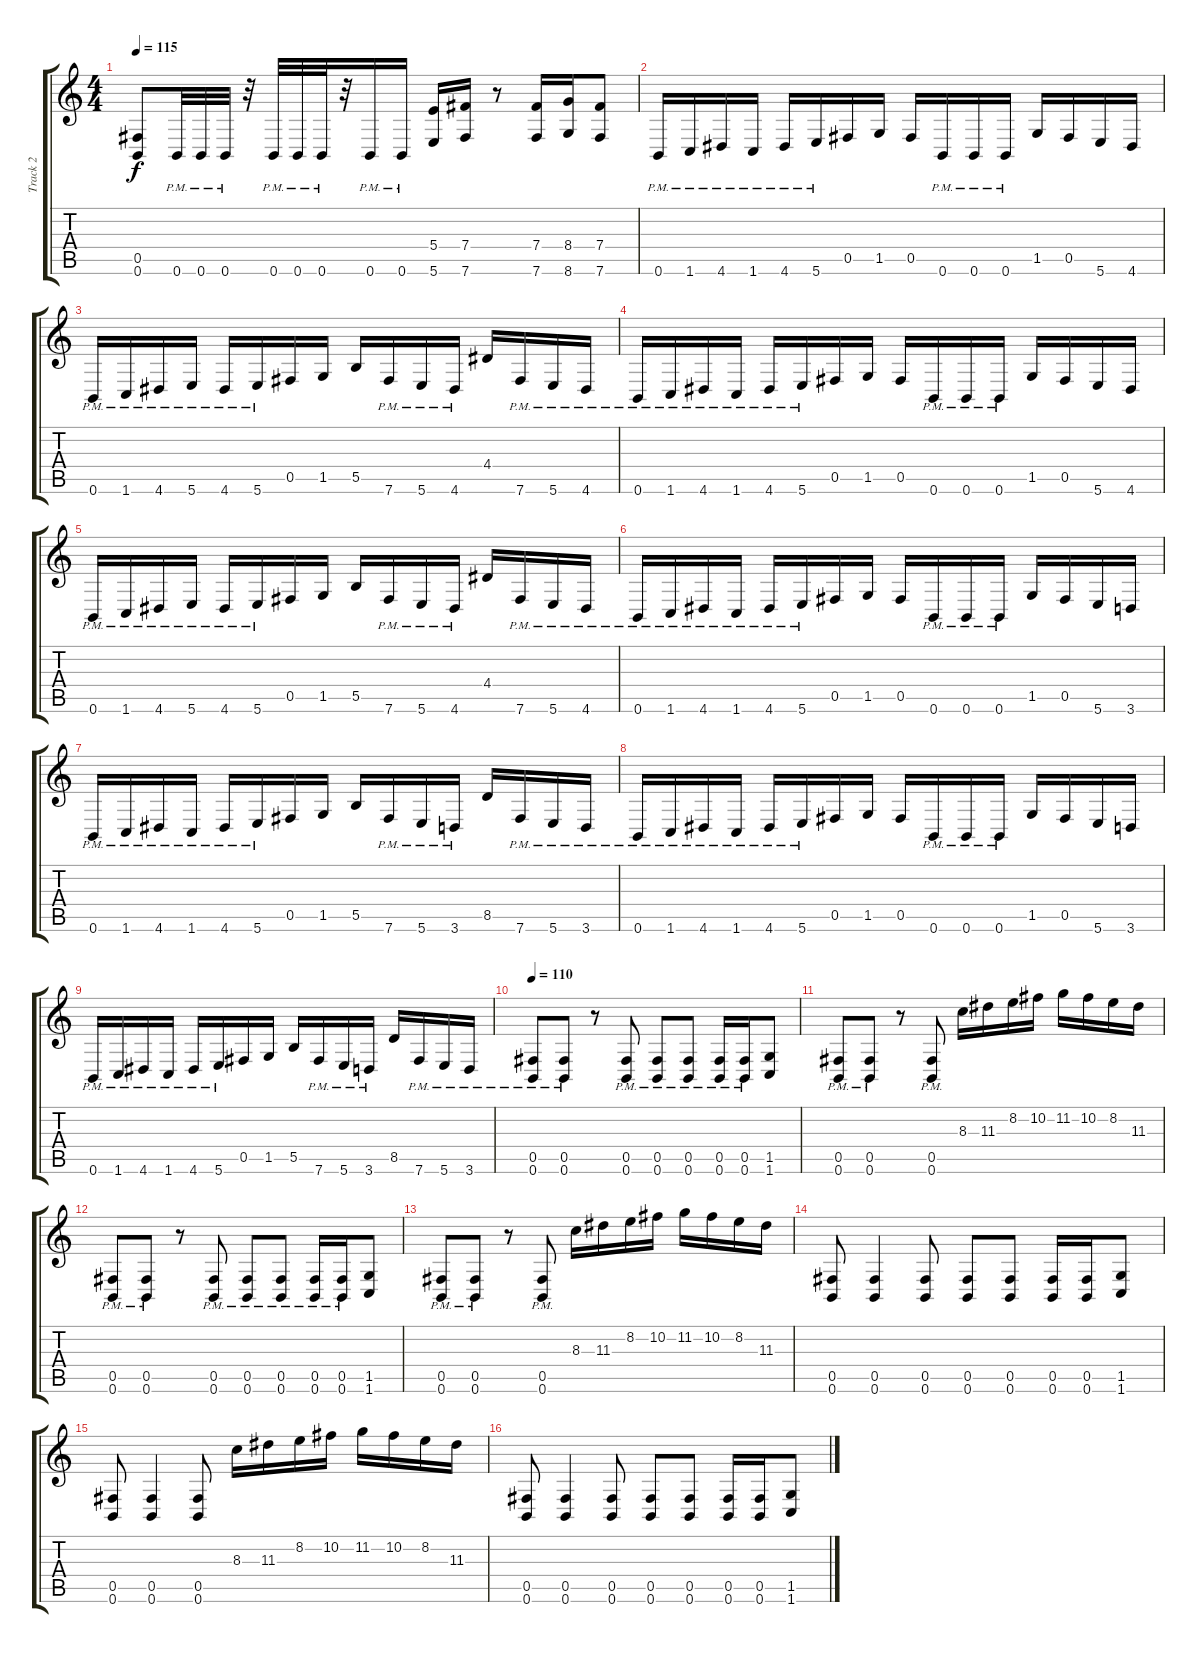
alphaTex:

\track ("Track 2" "Track 2") {instrument distortionguitar}
\staff {score tabs}
\tuning (Db4 Ab3 E3 B2 Gb2 B1) {hide}
\ts (4 4)
\tempo 115
\clef g2
\ks c
(0.5 0.6).8{dy f} 0.6{pm}.32 0.6{pm}.32 0.6{pm}.32 r.32 0.6{pm}.32 0.6{pm}.32 0.6{pm}.32 r.32 0.6{pm}.16 0.6{pm}.16 (5.4 5.6).16 (7.4 7.6).16 r.8 (7.4 7.6).16 (8.4 8.6).16 (7.4 7.6).8 |
0.6{pm}.16 1.6{pm}.16 4.6{pm}.16 1.6{pm}.16 4.6{pm}.16 5.6{pm}.16 0.5.16 1.5.16 0.5.16 0.6{pm}.16 0.6{pm}.16 0.6{pm}.16 1.5.16 0.5.16 5.6.16 4.6.16 |
0.6{pm}.16 1.6{pm}.16 4.6{pm}.16 5.6{pm}.16 4.6{pm}.16 5.6{pm}.16 0.5.16 1.5.16 5.5.16 7.6{pm}.16 5.6{pm}.16 4.6{pm}.16 4.4.16 7.6{pm}.16 5.6{pm}.16 4.6{pm}.16 |
0.6{pm}.16 1.6{pm}.16 4.6{pm}.16 1.6{pm}.16 4.6{pm}.16 5.6{pm}.16 0.5.16 1.5.16 0.5.16 0.6{pm}.16 0.6{pm}.16 0.6{pm}.16 1.5.16 0.5.16 5.6.16 4.6.16 |
0.6{pm}.16 1.6{pm}.16 4.6{pm}.16 5.6{pm}.16 4.6{pm}.16 5.6{pm}.16 0.5.16 1.5.16 5.5.16 7.6{pm}.16 5.6{pm}.16 4.6{pm}.16 4.4.16 7.6{pm}.16 5.6{pm}.16 4.6{pm}.16 |
0.6{pm}.16 1.6{pm}.16 4.6{pm}.16 1.6{pm}.16 4.6{pm}.16 5.6{pm}.16 0.5.16 1.5.16 0.5.16 0.6{pm}.16 0.6{pm}.16 0.6{pm}.16 1.5.16 0.5.16 5.6.16 3.6.16 |
0.6{pm}.16 1.6{pm}.16 4.6{pm}.16 1.6{pm}.16 4.6{pm}.16 5.6{pm}.16 0.5.16 1.5.16 5.5.16 7.6{pm}.16 5.6{pm}.16 3.6{pm}.16 8.5.16 7.6{pm}.16 5.6{pm}.16 3.6{pm}.16 |
0.6{pm}.16 1.6{pm}.16 4.6{pm}.16 1.6{pm}.16 4.6{pm}.16 5.6{pm}.16 0.5.16 1.5.16 0.5.16 0.6{pm}.16 0.6{pm}.16 0.6{pm}.16 1.5.16 0.5.16 5.6.16 3.6.16 |
0.6{pm}.16 1.6{pm}.16 4.6{pm}.16 1.6{pm}.16 4.6{pm}.16 5.6{pm}.16 0.5.16 1.5.16 5.5.16 7.6{pm}.16 5.6{pm}.16 3.6{pm}.16 8.5.16 7.6{pm}.16 5.6{pm}.16 3.6{pm}.16 |
\tempo 110
(0.5{pm} 0.6{pm}).8 (0.5{pm} 0.6{pm}).8 r.8 (0.5{pm} 0.6{pm}).8 (0.5{pm} 0.6{pm}).8 (0.5{pm} 0.6{pm}).8 (0.5{pm} 0.6{pm}).16 (0.5{pm} 0.6{pm}).16 (1.5 1.6).8 |
(0.5{pm} 0.6{pm}).8 (0.5{pm} 0.6{pm}).8 r.8 (0.5{pm} 0.6{pm}).8 8.3.16 11.3.16 8.2.16 10.2.16 11.2.16 10.2.16 8.2.16 11.3.16 |
(0.5{pm} 0.6{pm}).8 (0.5{pm} 0.6{pm}).8 r.8 (0.5{pm} 0.6{pm}).8 (0.5{pm} 0.6{pm}).8 (0.5{pm} 0.6{pm}).8 (0.5{pm} 0.6{pm}).16 (0.5{pm} 0.6{pm}).16 (1.5 1.6).8 |
(0.5{pm} 0.6{pm}).8 (0.5{pm} 0.6{pm}).8 r.8 (0.5{pm} 0.6{pm}).8 8.3.16 11.3.16 8.2.16 10.2.16 11.2.16 10.2.16 8.2.16 11.3.16 |
(0.5 0.6).8 (0.5 0.6).4 (0.5 0.6).8 (0.5 0.6).8 (0.5 0.6).8 (0.5 0.6).16 (0.5 0.6).16 (1.5 1.6).8 |
(0.5 0.6).8 (0.5 0.6).4 (0.5 0.6).8 8.3.16 11.3.16 8.2.16 10.2.16 11.2.16 10.2.16 8.2.16 11.3.16 |
(0.5 0.6).8 (0.5 0.6).4 (0.5 0.6).8 (0.5 0.6).8 (0.5 0.6).8 (0.5 0.6).16 (0.5 0.6).16 (1.5 1.6).8
